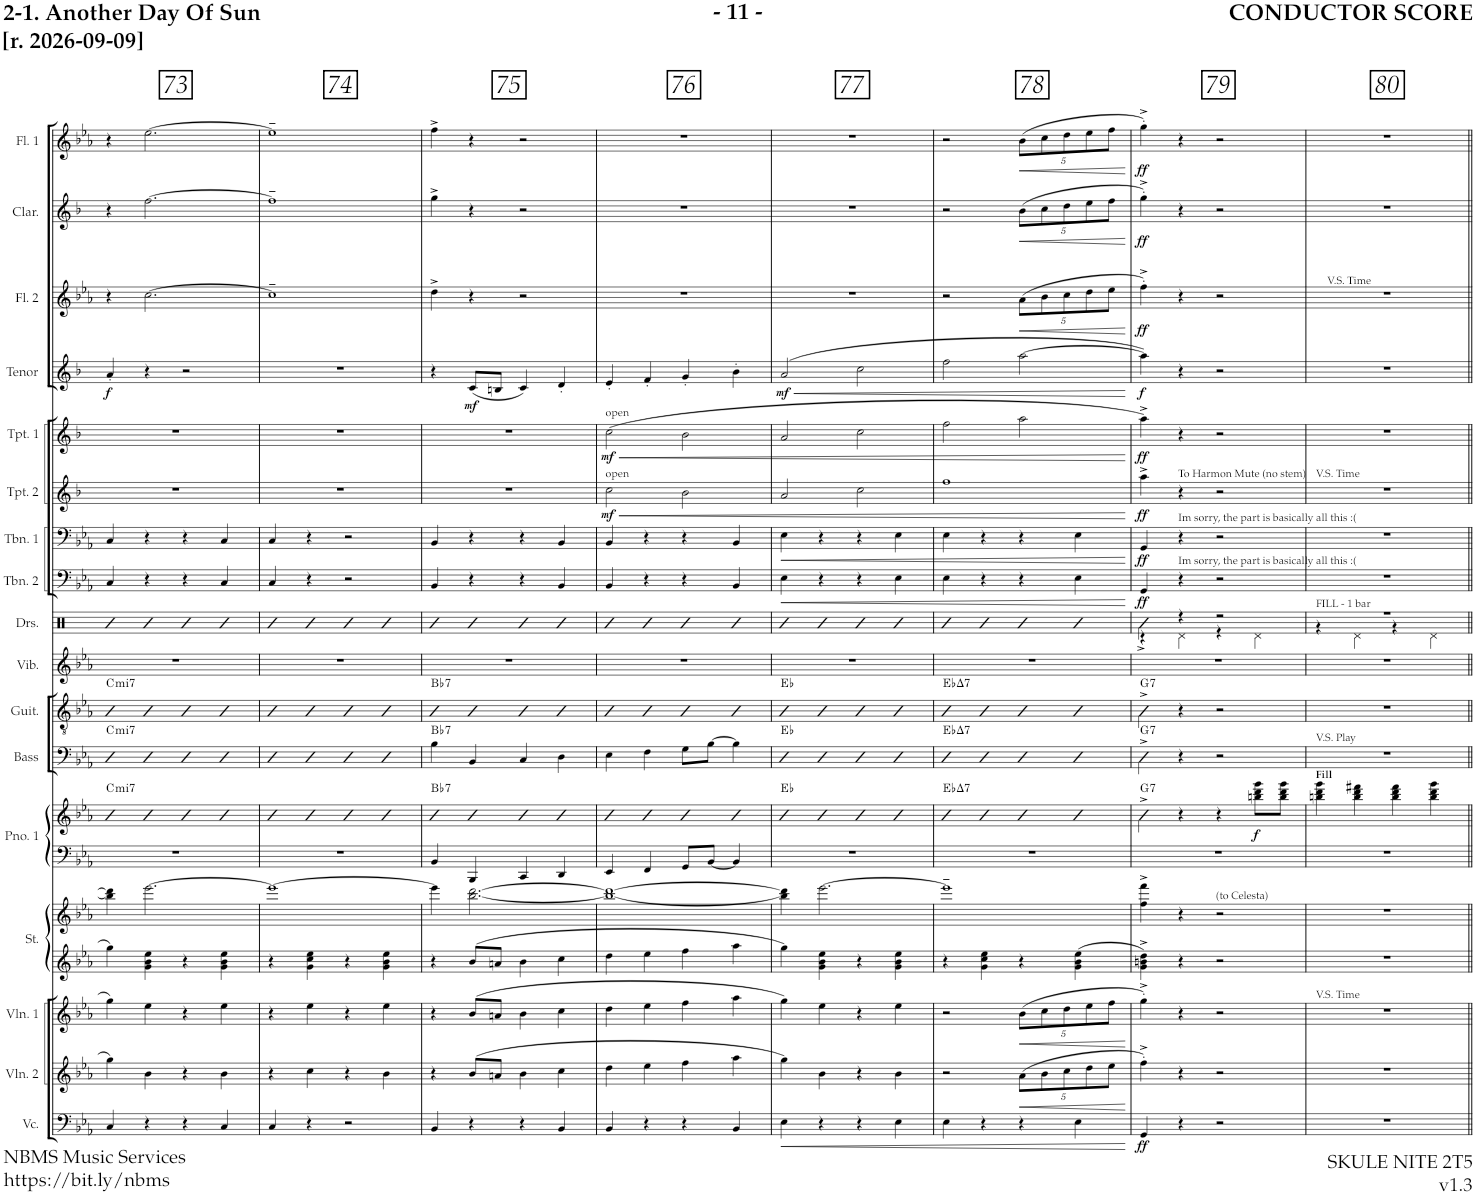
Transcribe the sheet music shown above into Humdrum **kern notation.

**kern	**dynam	**kern	**dynam	**kern	**dynam	**kern	**kern	**kern	**kern	**dynam	**harte	**kern	**kern	**harte	**kern	**harte	**kern	**kern	**kern	**dynam	**kern	**dynam	**kern	**dynam	**kern	**dynam	**kern	**dynam	**kern	**dynam	**kern	**dynam	**kern	**dynam
*part17	*part17	*part16	*part16	*part15	*part15	*part14	*part14	*part13	*part13	*part13	*part13	*part12	*part12	*part12	*part11	*part11	*part10	*part9	*part8	*part8	*part7	*part7	*part6	*part6	*part5	*part5	*part4	*part4	*part3	*part3	*part2	*part2	*part1	*part1
*staff20	*staff20	*staff19	*staff19	*staff18	*staff18	*staff17	*staff16	*staff15	*staff14	*staff14/15	*	*staff13	*staff12	*	*staff11	*	*staff10	*staff9	*staff8	*staff8	*staff7	*staff7	*staff6	*staff6	*staff5	*staff5	*staff4	*staff4	*staff3	*staff3	*staff2	*staff2	*staff1	*staff1
*I"Violoncello	*	*I"Violin 2	*	*I"Violin 1	*	*I"Piano 2	*	*I"Piano 1	*	*	*	*I"Bass	*	*	*I"Guitar	*	*I"Percussion	*I"Drumset	*I"Trombone 2	*	*I"Trombone 1	*	*I"Trumpet 2	*	*I"Trumpet 1	*	*I"REED 4 (Tenor Sax)	*	*I"REED 3 (Alto Sax, Flute)	*	*I"REED 2 (Clarinet)	*	*I"Flute (Doubles Bari Sax)	*
*I'Vc.	*	*I'Vln. 2	*	*I'Vln. 1	*	*I'Pno. 2	*	*I'Pno. 1	*	*	*	*I'Bass	*	*	*I'Guit.	*	*I'Perc.	*I'Drs.	*I'Tbn. 2	*	*I'Tbn. 1	*	*I'Tpt. 2	*	*I'Tpt. 1	*	*I'Tenor	*	*I'Alto	*	*I'Clar.	*	*I'Fl. 1	*
!!LO:PB:g=z
*clefF4	*	*clefG2	*	*clefG2	*	*clefG2	*clefG2	*clefF4	*clefG2	*	*	*clefF4	*clefF4	*	*clefGv2	*	*clefG2	*clefX	*clefF4	*	*clefF4	*	*clefG2	*	*clefG2	*	*clefG2	*	*clefG2	*	*clefG2	*	*clefG2	*
*	*	*	*	*	*	*Trd-7c-12	*Trd-7c-12	*	*	*	*	*Trd7c12	*Trd7c12	*	*	*	*	*	*	*	*	*	*Trd1c2	*	*Trd1c2	*	*Trd8c14	*	*Trd5c9	*	*Trd1c2	*	*Trd12c21	*
*k[b-e-a-]	*	*k[b-e-a-]	*	*k[b-e-a-]	*	*k[b-e-a-]	*k[b-e-a-]	*k[b-e-a-]	*k[b-e-a-]	*	*	*k[b-e-a-]	*k[b-e-a-]	*	*k[b-e-a-]	*	*k[b-e-a-]	*k[]	*k[b-e-a-]	*	*k[b-e-a-]	*	*k[b-]	*	*k[b-]	*	*k[b-]	*	*k[b-e-a-]	*	*k[b-]	*	*k[b-e-a-]	*
*M2/2	*	*M2/2	*	*M2/2	*	*M2/2	*M2/2	*M2/2	*M2/2	*	*	*M2/2	*M2/2	*	*M2/2	*	*M2/2	*M2/2	*M2/2	*	*M2/2	*	*M2/2	*	*M2/2	*	*M2/2	*	*M2/2	*	*M2/2	*	*M2/2	*
*met(c|)	*	*met(c|)	*	*met(c|)	*	*met(c|)	*met(c|)	*met(c|)	*met(c|)	*	*	*met(c|)	*met(c|)	*	*met(c|)	*	*met(c|)	*met(c|)	*met(c|)	*	*met(c|)	*	*met(c|)	*	*met(c|)	*	*met(c|)	*	*met(c|)	*	*met(c|)	*	*met(c|)	*
=73	=73	=73	=73	=73	=73	=73	=73	=73	=73	=73	=73	=73	=73	=73	=73	=73	=73	=73	=73	=73	=73	=73	=73	=73	=73	=73	=73	=73	=73	=73	=73	=73	=73	=73
!	!	!	!	!	!	!	!	!	!	!	!LO:H:kt=mi7	!	!	!LO:H:n=1:kt=mi7	!	!	!	!	!	!	!	!	!	!	!	!	!	!LO:DY:b	!	!	!	!	!	!
!	!	!	!	!	!	!	!	!	!	!	!	!	!	!LO:H:n=2:kt=mi7	!	!LO:H:kt=mi7	!	!	!	!	!	!	!	!	!	!	!	!	!	!	!	!	!	!
4C/	.	4gg\	.	4gg\	.	4gg\	4bb-\] 4ddd\]	1r	4EE-	.	C:min7	4c	4E-	C:min7 C:min7	4EE-	C:min7	1r	4R	4C/	.	4C/	.	1r	.	1r	.	4a'/	f	4r	.	4r	.	4r	.
4r	.	4b-\	.	4ee-\	.	4g\ 4b-\ 4ee-\	[2.eee-\	.	4FF	.	.	4G	4F	.	4FF	.	.	4R	4r	.	4r	.	.	.	.	.	4r	.	[2.cc\	.	[2.ff\	.	[2.ee-\	.
4r	.	4r	.	4r	.	4r	.	.	4GG	.	.	4F	4G	.	4GG	.	.	4R	4r	.	4r	.	.	.	.	.	2r	.	.	.	.	.	.	.
4C/	.	4b-\	.	4ee-\	.	4g\ 4b-\ 4ee-\	.	.	4EE-	.	.	4E-	4E-	.	4EE-	.	.	4R	4C/	.	4C/	.	.	.	.	.	.	.	.	.	.	.	.	.
=74	=74	=74	=74	=74	=74	=74	=74	=74	=74	=74	=74	=74	=74	=74	=74	=74	=74	=74	=74	=74	=74	=74	=74	=74	=74	=74	=74	=74	=74	=74	=74	=74	=74	=74
4C/	.	4r	.	4r	.	4r	1eee-_	1r	4EE-	.	.	4C	4E-	.	4EE-	.	1r	4R	4C/	.	4C/	.	1r	.	1r	.	1r	.	1cc~]	.	1ff~]	.	1ee-~]	.
4r	.	4cc\	.	4ee-\	.	4g\ 4cc\ 4ee-\	.	.	4FF	.	.	4E-	4F	.	4FF	.	.	4R	4r	.	4r	.	.	.	.	.	.	.	.	.	.	.	.	.
2r	.	4r	.	4r	.	4r	.	.	4GG	.	.	4G	4G	.	4GG	.	.	4R	2r	.	2r	.	.	.	.	.	.	.	.	.	.	.	.	.
.	.	4b-\	.	4ee-\	.	4g\ 4b-\ 4ee-\	.	.	4EE-	.	.	4E-	4E-	.	4EE-	.	.	4R	.	.	.	.	.	.	.	.	.	.	.	.	.	.	.	.
=75	=75	=75	=75	=75	=75	=75	=75	=75	=75	=75	=75	=75	=75	=75	=75	=75	=75	=75	=75	=75	=75	=75	=75	=75	=75	=75	=75	=75	=75	=75	=75	=75	=75	=75
!	!	!	!	!	!	!	!	!	!	!	!LO:H:kt=7	!	!	!LO:H:kt=7	!	!LO:H:kt=7	!	!	!	!	!	!	!	!	!	!	!	!	!	!	!	!	!	!
4BB-/	.	4r	.	4r	.	4r	4eee-\]	4BB-/	4EE-	.	Bb:7	1r	4B-\	Bb:7	4EE-	Bb:7	1r	4R	4BB-/	.	4BB-/	.	1r	.	1r	.	4r	.	4dd^\	.	4gg^\	.	4ff^\	.
!	!	!	!	!	!	!	!	!	!	!	!	!	!	!	!	!	!	!	!	!	!	!	!	!	!	!	!	!LO:DY:b	!	!	!	!	!	!
4r	.	(8b-/L	.	(8b-/L	.	8b-/L	[2.bb-\ [2.ddd\	4BBB-/	4FF	.	.	.	4BB-/	.	4FF	.	.	4R	4r	.	4r	.	.	.	.	.	(8c/L	mf	4r	.	4r	.	4r	.
.	.	8an/J	.	8an/J	.	8an/J	.	.	.	.	.	.	.	.	.	.	.	.	.	.	.	.	.	.	.	.	8Bn/J	.	.	.	.	.	.	.
4r	.	4b-\	.	4b-\	.	4b-\	.	4CC/	4GG	.	.	.	4C/	.	4GG	.	.	4R	4r	.	4r	.	.	.	.	.	4c/)	.	2r	.	2r	.	2r	.
4BB-/	.	4cc\	.	4cc\	.	4cc\	.	4DD/	4EE-	.	.	.	4D\	.	4EE-	.	.	4R	4BB-/	.	4BB-/	.	.	.	.	.	4d'/	.	.	.	.	.	.	.
=76	=76	=76	=76	=76	=76	=76	=76	=76	=76	=76	=76	=76	=76	=76	=76	=76	=76	=76	=76	=76	=76	=76	=76	=76	=76	=76	=76	=76	=76	=76	=76	=76	=76	=76
!	!	!	!	!	!	!	!	!	!	!	!	!	!	!	!	!	!	!	!	!	!	!	!	!	!LO:TX:a:t=open	!	!	!	!	!	!	!	!	!
!	!	!	!	!	!	!	!	!	!	!	!	!	!	!	!	!	!	!	!	!	!	!	!LO:TX:a:t=open	!	!	!	!	!	!	!	!	!	!	!
!	!	!	!	!	!	!	!	!	!	!	!	!	!	!	!	!	!	!	!	!	!	!	!	!LO:HP:b	!	!LO:HP:b	!	!	!	!	!	!	!	!
!	!	!	!	!	!	!	!	!	!	!	!	!	!	!	!	!	!	!	!	!	!	!	!	!LO:DY:n=1:b	!	!LO:DY:n=1:b	!	!	!	!	!	!	!	!
4BB-/	.	4dd\	.	4dd\	.	4dd\	1bb-_ 1ddd_	4EE-/	4EE-	.	.	1r	4E-\	.	4EE-	.	1r	4R	4BB-/	.	4BB-/	.	2cc\	< mf	(2cc\	< mf	4e'/	.	1r	.	1r	.	1r	.
4r	.	4ee-\	.	4ee-\	.	4ee-\	.	4FF/	4FF	.	.	.	4F\	.	4FF	.	.	4R	4r	.	4r	.	.	.	.	.	4f'/	.	.	.	.	.	.	.
4r	.	4ff\	.	4ff\	.	4ff\	.	8GG/L	4GG	.	.	.	8G\L	.	4GG	.	.	4R	4r	.	4r	.	2b-\	.	2b-\	.	4g'/	.	.	.	.	.	.	.
.	.	.	.	.	.	.	.	[8BB-/J	.	.	.	.	[8B-\J	.	.	.	.	.	.	.	.	.	.	.	.	.	.	.	.	.	.	.	.	.
4BB-/	.	4aa-\	.	4aa-\	.	4aa-\	.	4BB-/]	4EE-	.	.	.	4B-\]	.	4EE-	.	.	4R	4BB-/	.	4BB-/	.	.	.	.	.	4b-'\	.	.	.	.	.	.	.
=77	=77	=77	=77	=77	=77	=77	=77	=77	=77	=77	=77	=77	=77	=77	=77	=77	=77	=77	=77	=77	=77	=77	=77	=77	=77	=77	=77	=77	=77	=77	=77	=77	=77	=77
!	!LO:HP:b	!	!	!	!	!	!	!	!	!	!	!	!	!	!	!	!	!	!	!LO:HP:b	!	!LO:HP:b	!	!	!	!	!	!LO:HP:b	!	!	!	!	!	!
!	!	!	!	!	!	!	!	!	!	!	!	!	!	!	!	!	!	!	!	!	!	!	!	!	!	!	!	!LO:DY:n=1:b	!	!	!	!	!	!
4E-\	<	4gg\)	.	4gg\)	.	4gg\	4bb-\] 4ddd\]	1r	4EE-	.	Eb:maj	4E-	4E-	Eb:maj Eb:maj	4EE-	Eb:maj	1r	4R	4E-\	<	4E-\	<	2a/	.	2a/	.	(2a/	< mf	1r	.	1r	.	1r	.
4r	.	4b-\	.	4ee-\	.	4g\ 4b-\ 4ee-\	[2.eee-\	.	4FF	.	.	4e-	4F	.	4FF	.	.	4R	4r	.	4r	.	.	.	.	.	.	.	.	.	.	.	.	.
4r	.	4r	.	4r	.	4r	.	.	4GG	.	.	4d	4G	.	4GG	.	.	4R	4r	.	4r	.	2cc\	.	2cc\	.	2cc\	.	.	.	.	.	.	.
4E-\	.	4b-\	.	4ee-\	.	4g\ 4b-\ 4ee-\	.	.	4EE-	.	.	4e-	4E-	.	4EE-	.	.	4R	4E-\	.	4E-\	.	.	.	.	.	.	.	.	.	.	.	.	.
=78	=78	=78	=78	=78	=78	=78	=78	=78	=78	=78	=78	=78	=78	=78	=78	=78	=78	=78	=78	=78	=78	=78	=78	=78	=78	=78	=78	=78	=78	=78	=78	=78	=78	=78
!	!	!	!	!	!	!	!	!	!	!	!LO:H:kt=7	!	!	!LO:H:n=1:kt=7	!	!	!	!	!	!	!	!	!	!	!	!	!	!	!	!	!	!	!	!
!	!	!	!	!	!	!	!	!	!	!	!	!	!	!LO:H:n=2:kt=7	!	!LO:H:kt=7	!	!	!	!	!	!	!	!	!	!	!	!	!	!	!	!	!	!
4E-\	.	2r	.	2r	.	4r	1eee-~]	1r	4EE-	.	Eb:maj7	4d	4E-	Eb:maj7 Eb:maj7	4EE-	Eb:maj7	1r	4R	4E-\	.	4E-\	.	1ff	.	2ff\	.	2ff\	.	2r	.	2r	.	2r	.
4r	.	.	.	.	.	4g\ 4cc\ 4ee-\	.	.	4FF	.	.	4c	4F	.	4FF	.	.	4R	4r	.	4r	.	.	.	.	.	.	.	.	.	.	.	.	.
*	*	*Xbrackettup	*	*	*	*	*	*	*	*	*	*	*	*	*	*	*	*	*	*	*	*	*	*	*	*	*	*	*	*	*	*	*	*
!	!	!	!LO:HP:b	!	!	!	!	!	!	!	!	!	!	!	!	!	!	!	!	!	!	!	!	!	!	!	!	!	!	!	!	!	!	!
*	*	*	*	*Xbrackettup	*	*	*	*	*	*	*	*	*	*	*	*	*	*	*	*	*	*	*	*	*	*	*	*	*	*	*	*	*	*
!	!	!	!	!	!LO:HP:b	!	!	!	!	!	!	!	!	!	!	!	!	!	!	!	!	!	!	!	!	!	!	!	!	!	!	!	!	!
*	*	*	*	*	*	*	*	*	*	*	*	*	*	*	*	*	*	*	*	*	*	*	*	*	*	*	*	*	*Xbrackettup	*	*	*	*	*
!	!	!	!	!	!	!	!	!	!	!	!	!	!	!	!	!	!	!	!	!	!	!	!	!	!	!	!	!	!	!LO:HP:b	!	!	!	!
*	*	*	*	*	*	*	*	*	*	*	*	*	*	*	*	*	*	*	*	*	*	*	*	*	*	*	*	*	*	*	*Xbrackettup	*	*	*
!	!	!	!	!	!	!	!	!	!	!	!	!	!	!	!	!	!	!	!	!	!	!	!	!	!	!	!	!	!	!	!	!LO:HP:b	!	!
*	*	*	*	*	*	*	*	*	*	*	*	*	*	*	*	*	*	*	*	*	*	*	*	*	*	*	*	*	*	*	*	*	*Xbrackettup	*
!	!	!	!	!	!	!	!	!	!	!	!	!	!	!	!	!	!	!	!	!	!	!	!	!	!	!	!	!	!	!	!	!	!	!LO:HP:b
4r	.	(10a-\L	<	(10b-\L	<	4r	.	.	4GG	.	.	4B-	4G	.	4GG	.	.	4R	4r	.	4r	.	.	.	2aa\	.	[2aa\	.	(10a-\L	<	(10b-\L	<	(10b-\L	<
.	.	10b-\	.	10cc\	.	.	.	.	.	.	.	.	.	.	.	.	.	.	.	.	.	.	.	.	.	.	.	.	10b-\	.	10cc\	.	10cc\	.
.	.	10cc\	.	10dd\	.	.	.	.	.	.	.	.	.	.	.	.	.	.	.	.	.	.	.	.	.	.	.	.	10cc\	.	10dd\	.	10dd\	.
4E-\	.	.	.	.	.	4g\ 4b-\ 4ee-\	.	.	4EE-	.	.	4A-	4E-	.	4EE-	.	.	4R	4E-\	.	4E-\	.	.	.	.	.	.	.	.	.	.	.	.	.
.	.	10dd\	.	10ee-\	.	.	.	.	.	.	.	.	.	.	.	.	.	.	.	.	.	.	.	.	.	.	.	.	10dd\	.	10ee\	.	10ee-\	.
.	.	10ee-\J	.	10ff\J	.	.	.	.	.	.	.	.	.	.	.	.	.	.	.	.	.	.	.	.	.	.	.	.	10ee-\J	.	10ff\J	.	10ff\J	.
.	[	.	[	.	[	.	.	.	.	.	.	.	.	.	.	.	.	.	.	[	.	[	.	[	.	[	.	[	.	[	.	[	.	[
=79	=79	=79	=79	=79	=79	=79	=79	=79	=79	=79	=79	=79	=79	=79	=79	=79	=79	=79	=79	=79	=79	=79	=79	=79	=79	=79	=79	=79	=79	=79	=79	=79	=79	=79
*	*	*	*	*	*	*	*	*	*	*	*	*	*	*	*	*	*	*^	*	*	*	*	*	*	*	*	*	*	*	*	*	*	*	*
!	!LO:DY:b	!	!	!	!	!	!	!	!	!	!LO:H:kt=7	!	!	!LO:H:n=1:kt=7	!	!	!	!	!	!	!LO:DY:b	!	!LO:DY:b	!	!LO:DY:b	!	!LO:DY:b	!	!LO:DY:b	!	!LO:DY:b	!	!LO:DY:b	!	!LO:DY:b
!	!	!	!	!	!	!	!	!	!	!	!	!	!	!LO:H:n=2:kt=7	!	!LO:H:kt=7	!	!	!	!	!	!	!	!	!	!	!	!	!	!	!	!	!	!	!
4GG/	ff	4ff'^\)	.	4gg'^\)	.	4g\^ 4bn\^ 4dd\^	4ff\^ 4fff\^	1r	4DD^\	.	G:7	4G	4D^\	G:7 G:7	4DD^\	G:7	1r	4R^\	4r	4GG/	ff	4GG/	ff	4aa^\	ff	4aa^\)	ff	4aa\])	f	4ff'^\)	ff	4gg'^\)	ff	4gg'^\)	ff
!	!	!	!	!	!	!	!	!	!	!	!	!	!	!	!	!	!	!	!	!	!	!	!	!LO:TX:a:t=To Harmon Mute (no stem)	!	!	!	!	!	!	!	!	!	!	!
!	!	!	!	!	!	!	!	!	!	!	!	!	!	!	!	!	!	!	!	!	!	!LO:TX:a:t=Im sorry, the part is basically all this &colon;(	!	!	!	!	!	!	!	!	!	!	!	!	!
!	!	!	!	!	!	!	!	!	!	!	!	!	!	!	!	!	!	!	!	!LO:TX:a:t=Im sorry, the part is basically all this &colon;(	!	!	!	!	!	!	!	!	!	!	!	!	!	!	!
4r	.	4r	.	4r	.	4r	4r	.	4r	.	.	4r	4r	.	4r	.	.	4r	4Rd\	4r	.	4r	.	4r	.	4r	.	4r	.	4r	.	4r	.	4r	.
!	!	!	!	!	!	!	!LO:TX:a:t=(to Celesta)	!	!	!	!	!	!	!	!	!	!	!	!	!	!	!	!	!	!	!	!	!	!	!	!	!	!	!	!
2r	.	2r	.	2r	.	2r	2r	.	4r	.	.	2r	2r	.	2r	.	.	2r	4r	2r	.	2r	.	2r	.	2r	.	2r	.	2r	.	2r	.	2r	.
!	!	!	!	!	!	!	!	!	!	!LO:DY:b	!	!	!	!	!	!	!	!	!	!	!	!	!	!	!	!	!	!	!	!	!	!	!	!	!
.	.	.	.	.	.	.	.	.	8bbn\ 8ddd\ 8ggg\L	f	.	.	.	.	.	.	.	.	4Rd\	.	.	.	.	.	.	.	.	.	.	.	.	.	.	.	.
.	.	.	.	.	.	.	.	.	8bb\ 8ddd\ 8ggg\J	.	.	.	.	.	.	.	.	.	.	.	.	.	.	.	.	.	.	.	.	.	.	.	.	.	.
=80	=80	=80	=80	=80	=80	=80	=80	=80	=80	=80	=80	=80	=80	=80	=80	=80	=80	=80	=80	=80	=80	=80	=80	=80	=80	=80	=80	=80	=80	=80	=80	=80	=80	=80	=80
!	!	!	!	!	!	!	!	!	!	!	!	!	!	!	!	!	!	!	!	!	!	!	!	!	!	!	!	!	!	!	!	!LO:TX:b:t=V.S. Time	!	!	!
!	!	!	!	!	!	!	!	!	!	!	!	!	!	!	!	!	!	!	!	!	!	!	!	!LO:TX:a:t=V.S. Time	!	!	!	!	!	!	!	!	!	!	!
!	!	!	!	!	!	!	!	!	!	!	!	!	!	!	!	!	!	!LO:TX:a:t=FILL - 1 bar	!	!	!	!	!	!	!	!	!	!	!	!	!	!	!	!	!
!	!	!	!	!	!	!	!	!	!	!	!	!	!LO:TX:a:t=V.S. Play	!	!	!	!	!	!	!	!	!	!	!	!	!	!	!	!	!	!	!	!	!	!
!	!	!	!	!	!	!	!	!	!	!	!	!LO:TX:b:t=V.S. Play	!	!	!	!	!	!	!	!	!	!	!	!	!	!	!	!	!	!	!	!	!	!	!
!	!	!	!	!	!	!	!	!	!LO:TX:a:B:t=Fill	!	!	!	!	!	!	!	!	!	!	!	!	!	!	!	!	!	!	!	!	!	!	!	!	!	!
!	!	!	!	!LO:TX:a:t=V.S. Time	!	!	!	!	!	!	!	!	!	!	!	!	!	!	!	!	!	!	!	!	!	!	!	!	!	!	!	!	!	!	!
1r	.	1r	.	1r	.	1r	1r	1r	4bbn\ 4ddd\ 4ggg\	.	.	1r	1r	.	1r	.	1r	1r	4r	1r	.	1r	.	1r	.	1r	.	1r	.	1r	.	1r	.	1r	.
.	.	.	.	.	.	.	.	.	4bb\ 4ddd\ 4fff#X\	.	.	.	.	.	.	.	.	.	4Rd\	.	.	.	.	.	.	.	.	.	.	.	.	.	.	.	.
.	.	.	.	.	.	.	.	.	4bb\ 4ddd\ 4fff#\	.	.	.	.	.	.	.	.	.	4r	.	.	.	.	.	.	.	.	.	.	.	.	.	.	.	.
.	.	.	.	.	.	.	.	.	4bb\ 4ddd\ 4ggg\	.	.	.	.	.	.	.	.	.	4Rd\	.	.	.	.	.	.	.	.	.	.	.	.	.	.	.	.
*	*	*	*	*	*	*	*	*	*	*	*	*	*	*	*	*	*	*v	*v	*	*	*	*	*	*	*	*	*	*	*	*	*	*	*	*
=||	=||	=||	=||	=||	=||	=||	=||	=||	=||	=||	=||	=||	=||	=||	=||	=||	=||	=||	=||	=||	=||	=||	=||	=||	=||	=||	=||	=||	=||	=||	=||	=||	=||	=||
*-	*-	*-	*-	*-	*-	*-	*-	*-	*-	*-	*-	*-	*-	*-	*-	*-	*-	*-	*-	*-	*-	*-	*-	*-	*-	*-	*-	*-	*-	*-	*-	*-	*-	*-
